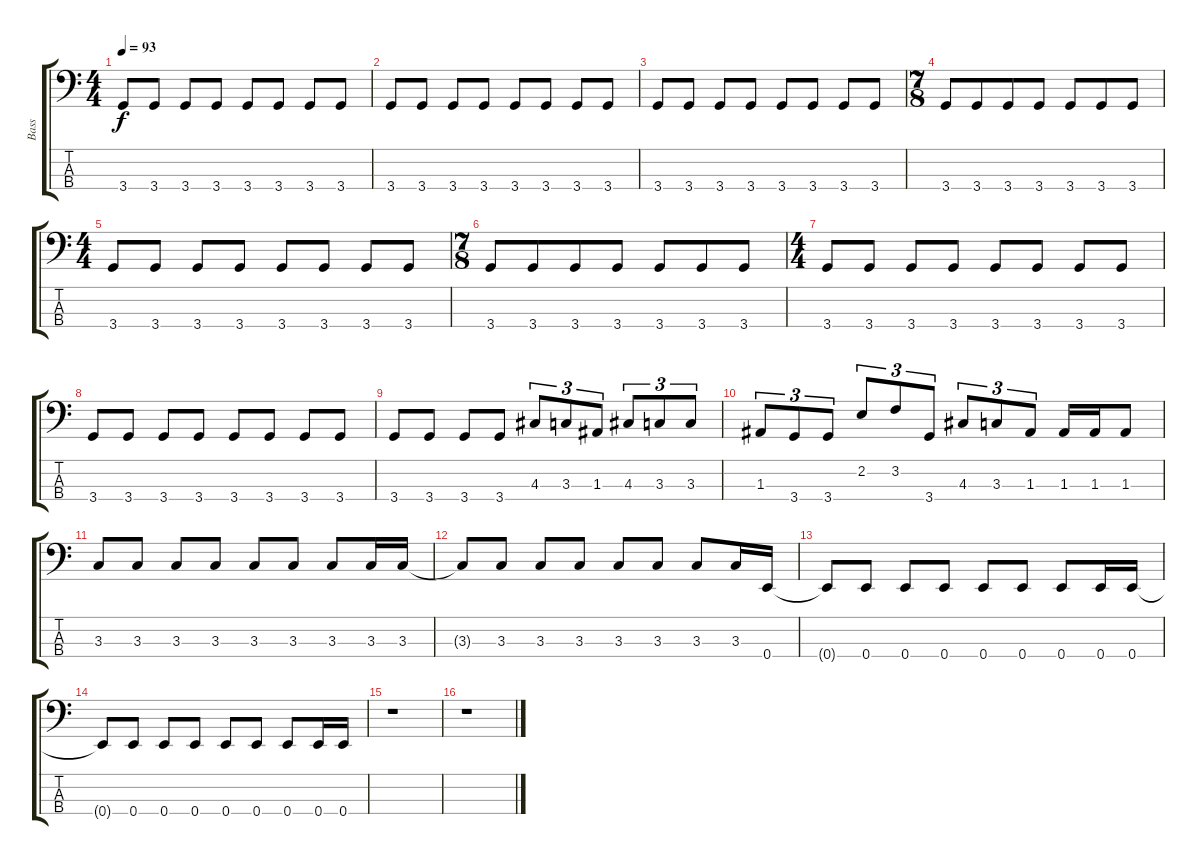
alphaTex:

\track ("Bass" "Bass") {instrument electricbassfinger}
\staff {score tabs}
\tuning (G2 D2 A1 E1) {hide}
\ts (4 4)
\tempo 93
\clef f4
\ks c
3.4.8{dy f} 3.4.8 3.4.8 3.4.8 3.4.8 3.4.8 3.4.8 3.4.8 |
3.4.8 3.4.8 3.4.8 3.4.8 3.4.8 3.4.8 3.4.8 3.4.8 |
3.4.8 3.4.8 3.4.8 3.4.8 3.4.8 3.4.8 3.4.8 3.4.8 |
\ts (7 8)
3.4.8 3.4.8 3.4.8 3.4.8 3.4.8 3.4.8 3.4.8 |
\ts (4 4)
3.4.8 3.4.8 3.4.8 3.4.8 3.4.8 3.4.8 3.4.8 3.4.8 |
\ts (7 8)
3.4.8 3.4.8 3.4.8 3.4.8 3.4.8 3.4.8 3.4.8 |
\ts (4 4)
3.4.8 3.4.8 3.4.8 3.4.8 3.4.8 3.4.8 3.4.8 3.4.8 |
3.4.8 3.4.8 3.4.8 3.4.8 3.4.8 3.4.8 3.4.8 3.4.8 |
3.4.8 3.4.8 3.4.8 3.4.8 4.3.8{tu (3 2)} 3.3.8{tu (3 2)} 1.3.8{tu (3 2)} 4.3.8{tu (3 2)} 3.3.8{tu (3 2)} 3.3.8{tu (3 2)} |
1.3.8{tu (3 2)} 3.4.8{tu (3 2)} 3.4.8{tu (3 2)} 2.2.8{tu (3 2)} 3.2.8{tu (3 2)} 3.4.8{tu (3 2)} 4.3.8{tu (3 2)} 3.3.8{tu (3 2)} 1.3.8{tu (3 2)} 1.3.16 1.3.16 1.3.8 |
3.3.8 3.3.8 3.3.8 3.3.8 3.3.8 3.3.8 3.3.8 3.3.16 3.3.16 |
3.3{t}.8 3.3.8 3.3.8 3.3.8 3.3.8 3.3.8 3.3.8 3.3.16 0.4.16 |
0.4{t}.8 0.4.8 0.4.8 0.4.8 0.4.8 0.4.8 0.4.8 0.4.16 0.4.16 |
0.4{t}.8 0.4.8 0.4.8 0.4.8 0.4.8 0.4.8 0.4.8 0.4.16 0.4.16 |
r.1 |
r.1
